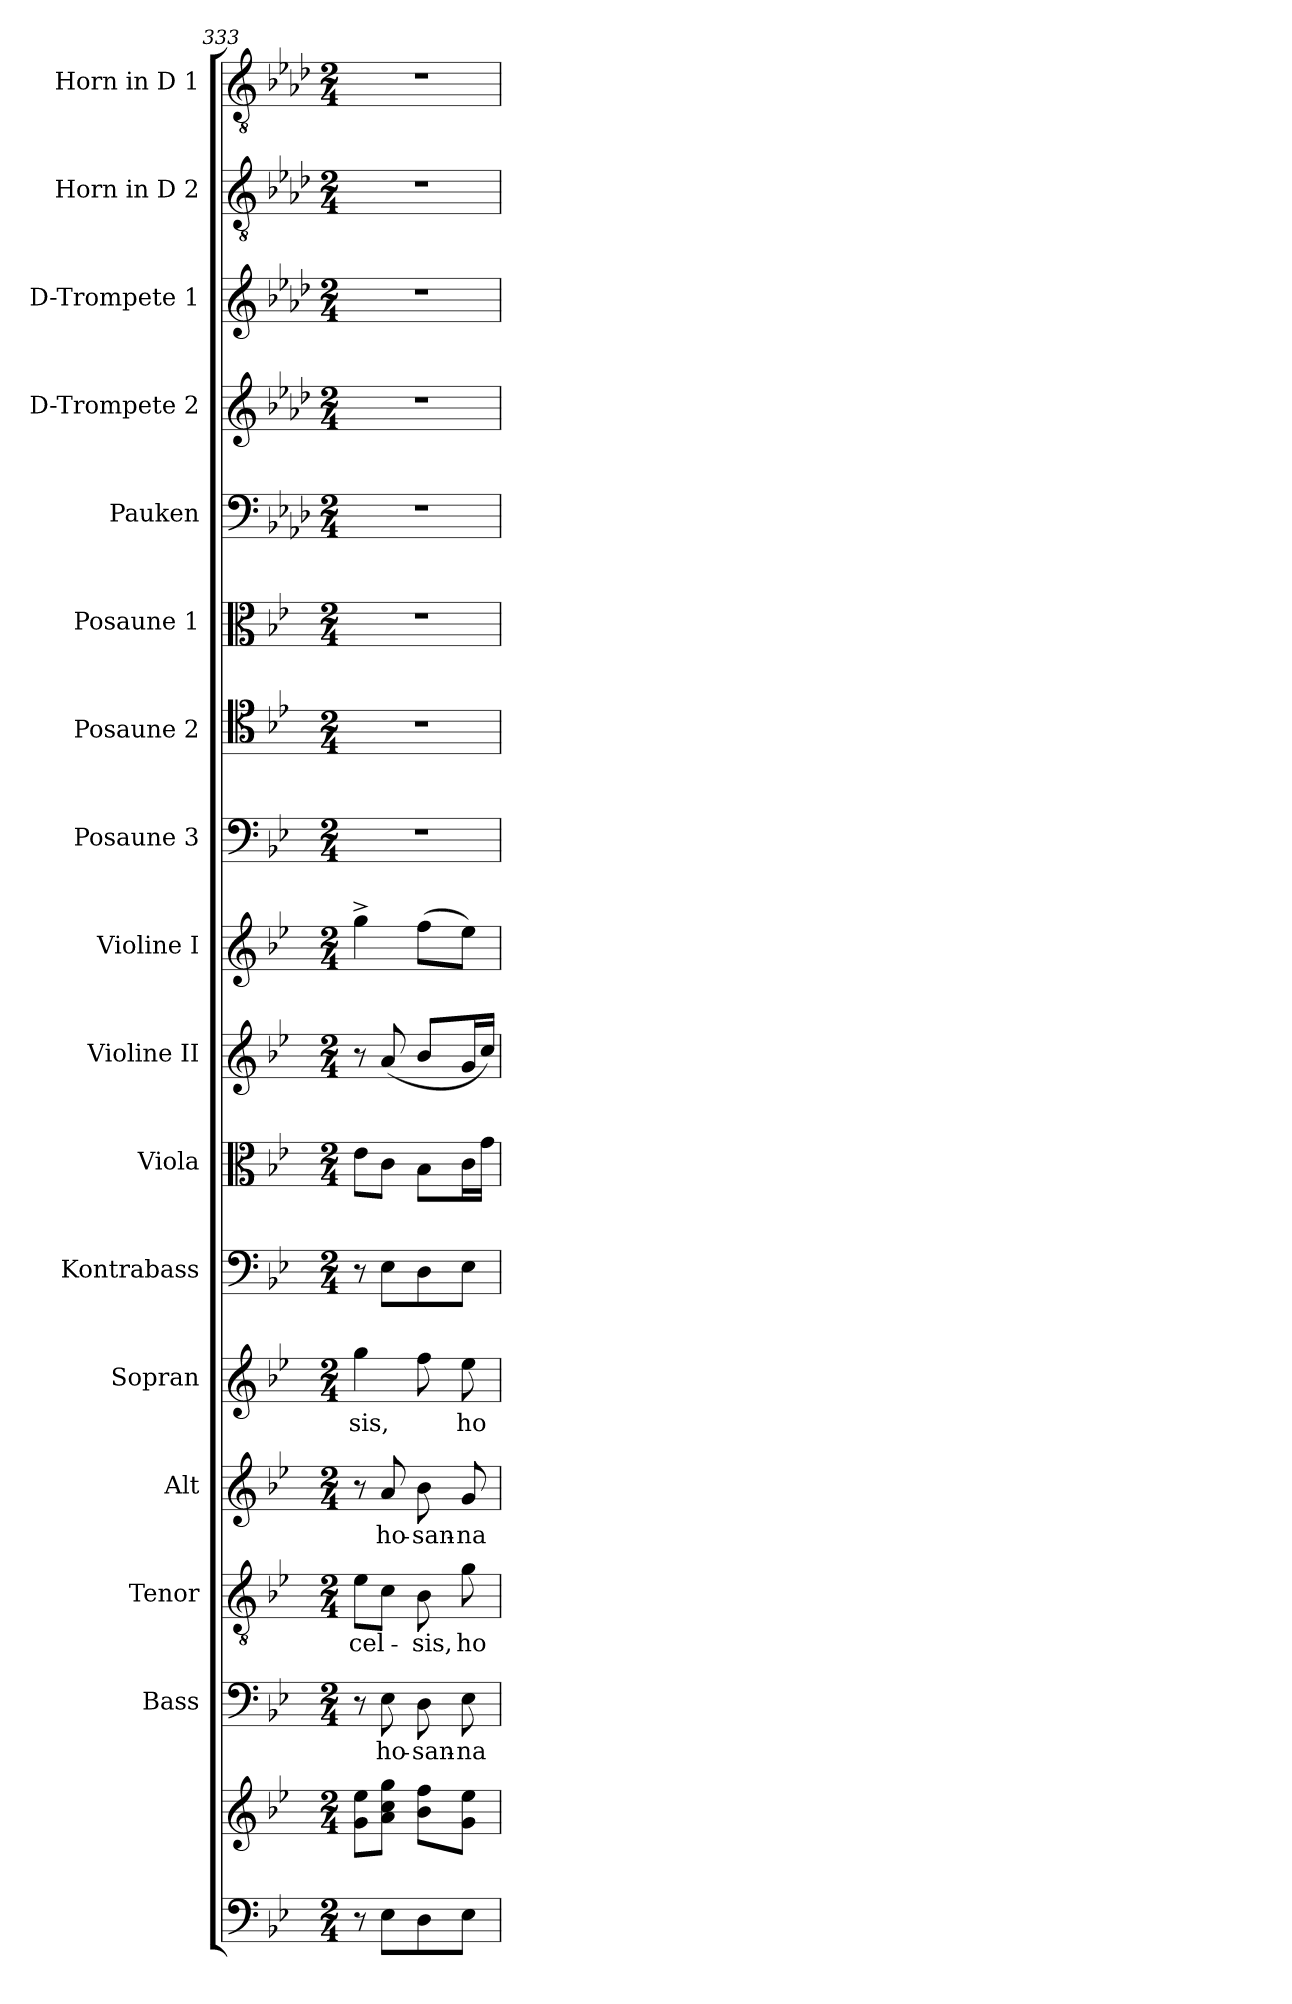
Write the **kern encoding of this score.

**kern	**kern	**kern	**text	**kern	**text	**kern	**text	**kern	**text	**kern	**kern	**kern	**kern	**kern	**kern	**kern	**kern	**kern	**kern	**kern	**kern
*part17	*part17	*part16	*part16	*part15	*part15	*part14	*part14	*part13	*part13	*part12	*part11	*part10	*part9	*part8	*part7	*part6	*part5	*part4	*part3	*part2	*part1
*staff18	*staff17	*staff16	*staff16	*staff15	*staff15	*staff14	*staff14	*staff13	*staff13	*staff12	*staff11	*staff10	*staff9	*staff8	*staff7	*staff6	*staff5	*staff4	*staff3	*staff2	*staff1
*	*	*I"Bass	*	*I"Tenor	*	*I"Alt	*	*I"Sopran	*	*I"Kontrabass	*I"Viola	*I"Violine II	*I"Violine I	*I"Posaune 3	*I"Posaune 2	*I"Posaune 1	*I"Pauken	*I"D-Trompete 2	*I"D-Trompete 1	*I"Horn in D 2	*I"Horn in D 1
*	*	*I'B.	*	*I'T.	*	*I'A.	*	*I'S.	*	*I'Kb.	*I'Vla.	*I'Vl. II	*I'Vl. I	*I'Pos. 3	*I'Pos. 2	*I'Pos. 1	*I'Pk.	*I'D Trp. 2	*I'D Trp. 1	*I'Hrn. 2	*I'Hrn. 1
*clefF4	*clefG2	*clefF4	*	*clefGv2	*	*clefG2	*	*clefG2	*	*clefF4	*clefC3	*clefG2	*clefG2	*clefF4	*clefC4	*clefC3	*clefF4	*clefG2	*clefG2	*clefGv2	*clefGv2
*	*	*	*	*	*	*	*	*	*	*ITrd7c12	*	*	*	*	*	*	*ITrd-1c-2	*ITrd-1c-2	*ITrd-1c-2	*ITrd-1c-2	*ITrd-1c-2
*k[b-e-]	*k[b-e-]	*k[b-e-]	*	*k[b-e-]	*	*k[b-e-]	*	*k[b-e-]	*	*k[b-e-]	*k[b-e-]	*k[b-e-]	*k[b-e-]	*k[b-e-]	*k[b-e-]	*k[b-e-]	*k[b-e-]	*k[b-e-]	*k[b-e-]	*k[b-e-]	*k[b-e-]
*B-:	*B-:	*B-:	*	*B-:	*	*B-:	*	*B-:	*	*B-:	*B-:	*B-:	*B-:	*B-:	*B-:	*B-:	*B-:	*B-:	*B-:	*B-:	*B-:
*M2/4	*M2/4	*M2/4	*	*M2/4	*	*M2/4	*	*M2/4	*	*M2/4	*M2/4	*M2/4	*M2/4	*M2/4	*M2/4	*M2/4	*M2/4	*M2/4	*M2/4	*M2/4	*M2/4
=333	=333	=333	=333	=333	=333	=333	=333	=333	=333	=333	=333	=333	=333	=333	=333	=333	=333	=333	=333	=333	=333
!	!	!	!	!	!LO:LY:b	!	!	!	!LO:LY:b	!	!	!	!	!	!	!	!	!	!	!	!
8r	8g\ 8ee-\L	8r	.	8e-\L	-cel-	8r	.	4gg\	-sis,	8r	8e-\L	8r	4gg^>\	2r	2r	2r	2r	2r	2r	2r	2r
!	!	!	!LO:LY:b	!	!	!	!LO:LY:b	!	!	!	!	!	!	!	!	!	!	!	!	!	!
8E-\L	8a\ 8cc\ 8gg\J	8E-\	ho-	8c\J	.	8a/	ho-	.	.	8EE-\L	8c\J	(<8a/	.	.	.	.	.	.	.	.	.
!	!	!	!LO:LY:b	!	!LO:LY:b	!	!LO:LY:b	!	!	!	!	!	!	!	!	!	!	!	!	!	!
8D\	8b-\ 8ff\L	8D\	-san-	8B-\	-sis,	8b-\	-san-	8ff\	.	8DD\	8B-\L	8b-/L	(>8ff\L	.	.	.	.	.	.	.	.
!	!	!	!LO:LY:b	!	!LO:LY:b	!	!LO:LY:b	!	!LO:LY:b	!	!	!	!	!	!	!	!	!	!	!	!
8E-\J	8g\ 8ee-\J	8E-\	-na	8g\	ho-	8g/	-na	8ee-\	ho-	8EE-\J	16c\L	16g/L	8ee-\J)	.	.	.	.	.	.	.	.
.	.	.	.	.	.	.	.	.	.	.	16g\JJ	16cc/JJ)	.	.	.	.	.	.	.	.	.
=	=	=	=	=	=	=	=	=	=	=	=	=	=	=	=	=	=	=	=	=	=
*-	*-	*-	*-	*-	*-	*-	*-	*-	*-	*-	*-	*-	*-	*-	*-	*-	*-	*-	*-	*-	*-
